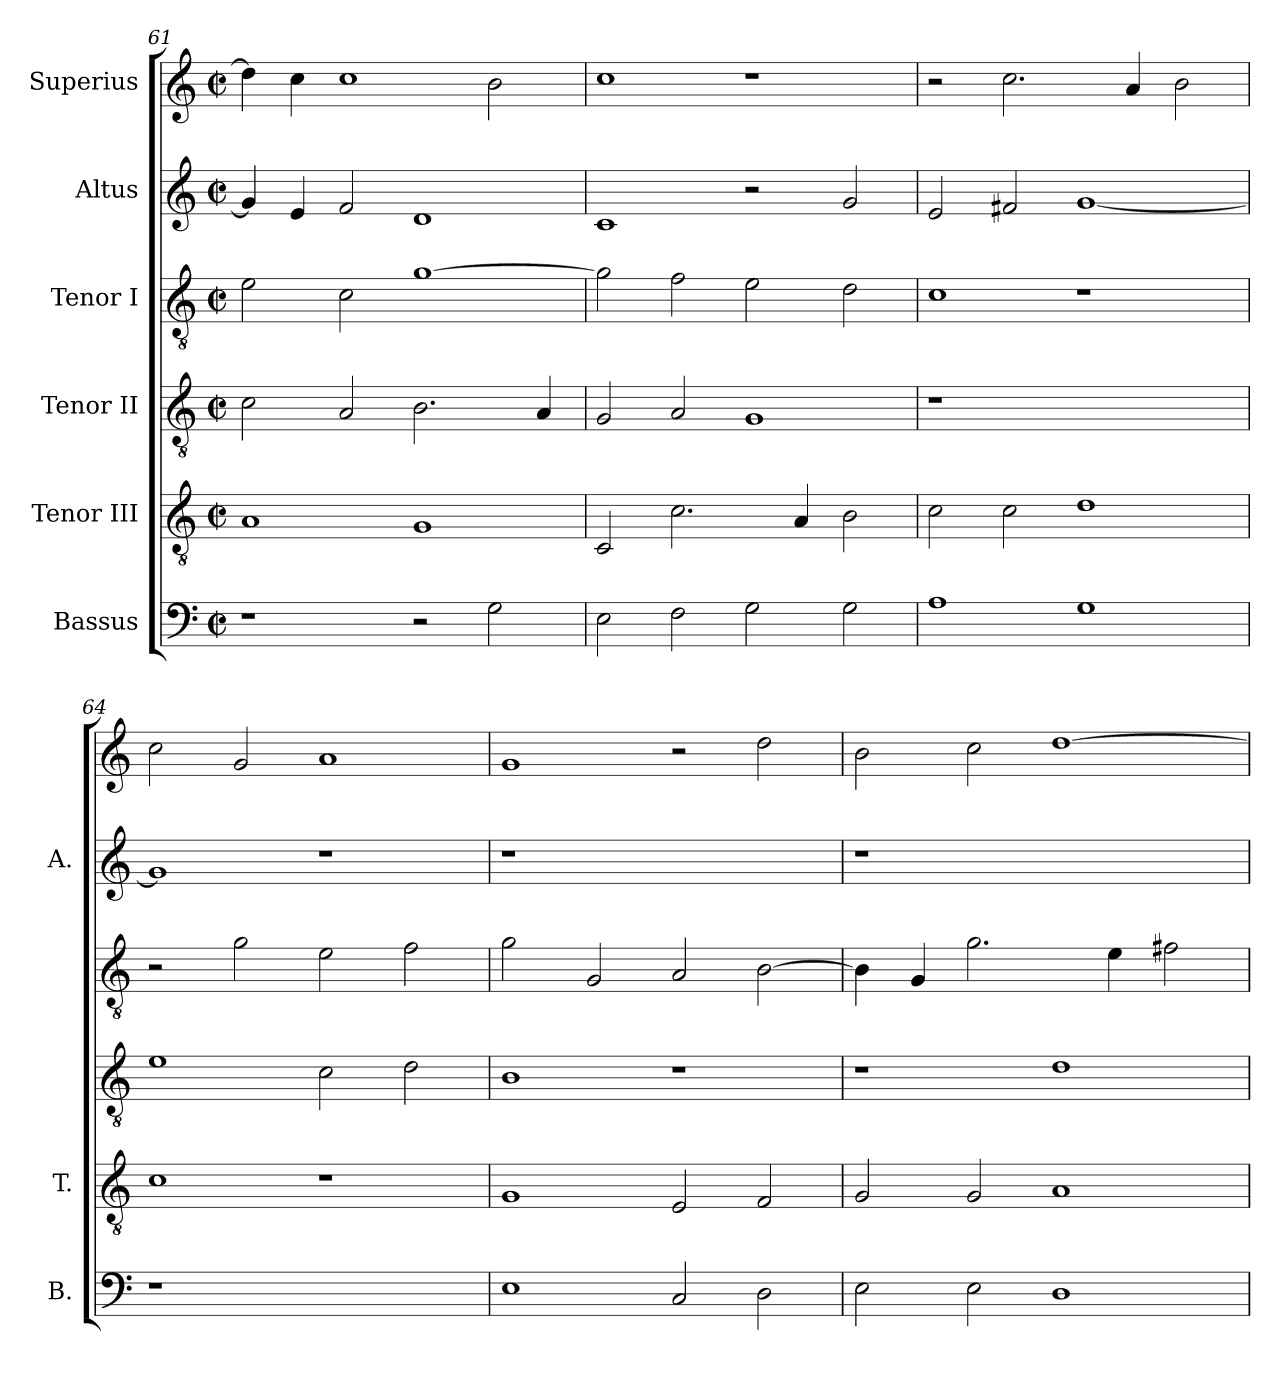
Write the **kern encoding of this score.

**kern	**kern	**kern	**kern	**kern	**kern
*part6	*part5	*part4	*part3	*part2	*part1
*staff6	*staff5	*staff4	*staff3	*staff2	*staff1
*I"Bassus	*I"Tenor III	*I"Tenor II	*I"Tenor I	*I"Altus	*I"Superius
*I'B.	*I'T.	*	*	*I'A.	*
!!LO:LB:g=z
*clefF4	*clefGv2	*clefGv2	*clefGv2	*clefG2	*clefG2
*	*ITrd7c12	*ITrd7c12	*ITrd7c12	*	*
*k[]	*k[]	*k[]	*k[]	*k[]	*k[]
*C:	*C:	*C:	*C:	*C:	*C:
*M2/2	*M2/2	*M2/2	*M2/2	*M2/2	*M2/2
*met(c|)	*met(c|)	*met(c|)	*met(c|)	*met(c|)	*met(c|)
=61	=61	=61	=61	=61	=61
1r	1AAi	2Ci\	2Ei\	4gi/]	4ddi\]
.	.	.	.	4ei/	4cci\
.	.	2AAi/	2Ci\	2fi/	1cci
2r	1GGi	2.BBi\	[>1Gi	1di	.
2Gi\	.	.	.	.	2bi\
.	.	4AAi/	.	.	.
=62	=62	=62	=62	=62	=62
2Ei\	2CCi/	2GGi/	2Gi\]	1ci	1cci
2Fi\	2.Ci\	2AAi/	2Fi\	.	.
2Gi\	.	1GGi	2Ei\	2r	1r
.	4AAi/	.	.	.	.
2Gi\	2BBi\	.	2Di\	2gi/	.
=63	=63	=63	=63	=63	=63
!	!	!LO:N:vis=1	!	!	!
1Ai	2Ci\	1r	1Ci	2ei/	2r
.	2Ci\	.	.	2f#Xi/	2.cci\
1Gi	1Di	1ryy	1r	[<1gi	.
.	.	.	.	.	4ai/
.	.	.	.	.	2bi\
=64	=64	=64	=64	=64	=64
!LO:N:vis=1	!	!	!	!	!
1r	1Ci	1Ei	2r	1gi]	2cci\
.	.	.	2Gi\	.	2gi/
1ryy	1r	2Ci\	2Ei\	1r	1ai
.	.	2Di\	2Fi\	.	.
=65	=65	=65	=65	=65	=65
!	!	!	!	!LO:N:vis=1	!
1Ei	1GGi	1BBi	2Gi\	1r	1gi
.	.	.	2GGi/	.	.
2Ci/	2EEi/	1r	2AAi/	1ryy	2r
2Di\	2FFi/	.	[>2BBi\	.	2ddi\
!!LO:PB:g=z
=66	=66	=66	=66	=66	=66
!	!	!	!	!LO:N:vis=1	!
2Ei\	2GGi/	1r	4BBi\]	1r	2bi\
.	.	.	4GGi/	.	.
2Ei\	2GGi/	.	2.Gi\	.	2cci\
1Di	1AAi	1Di	.	1ryy	[>1ddi
.	.	.	4Ei\	.	.
.	.	.	2F#Xi\	.	.
=	=	=	=	=	=
*-	*-	*-	*-	*-	*-
